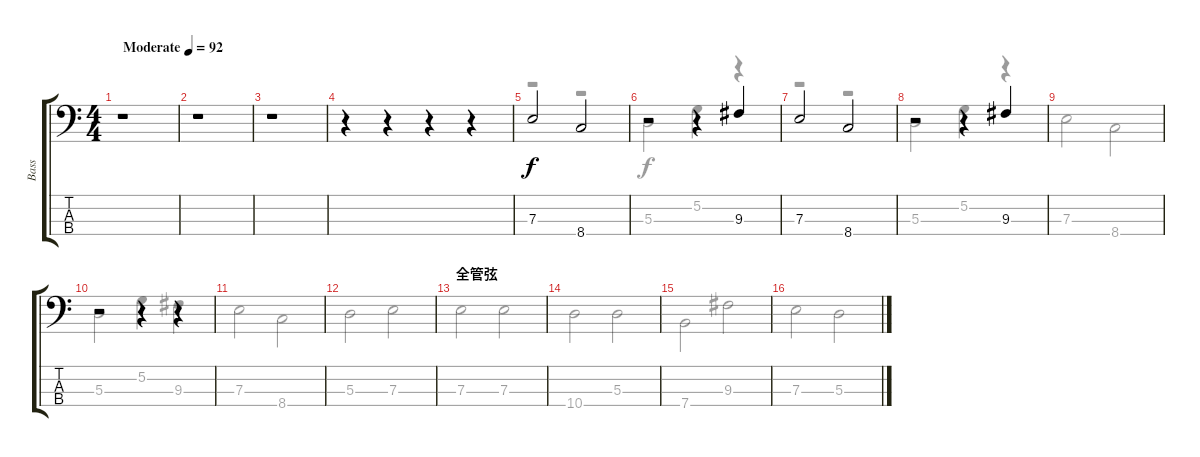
\track ("Bass" "Bass") {instrument electricbassfinger}
\staff {score tabs}
\tuning (G2 D2 A1 E1) {hide}
\voice
\ts (4 4)
\tempo (92 "Moderate")
\clef f4
\ks c
r.1{dy f instrument electricbassfinger} |
r.1 |
r.1 |
r.4 r.4 r.4 r.4 |
7.3.2 8.4.2 |
r.2 r.4 9.3.4 |
7.3.2 8.4.2 |
r.2 r.4 9.3.4 |
|
r.2 r.4 r.4 |
|
|
\section ("" "全管弦")
|
|
|
\voice
\clef f4
\ottava regular
\simile none
\ks c
|
|
|
|
r.2 r.2 |
5.3.2 5.2.4 r.4 |
r.2 r.2 |
5.3.2 5.2.4 r.4 |
7.3.2 8.4.2 |
5.3.2 5.2.4 9.3.4 |
7.3.2 8.4.2 |
5.3.2 7.3.2 |
7.3.2 7.3.2 |
10.4.2 5.3.2 |
7.4.2 9.3.2 |
7.3.2 5.3.2
